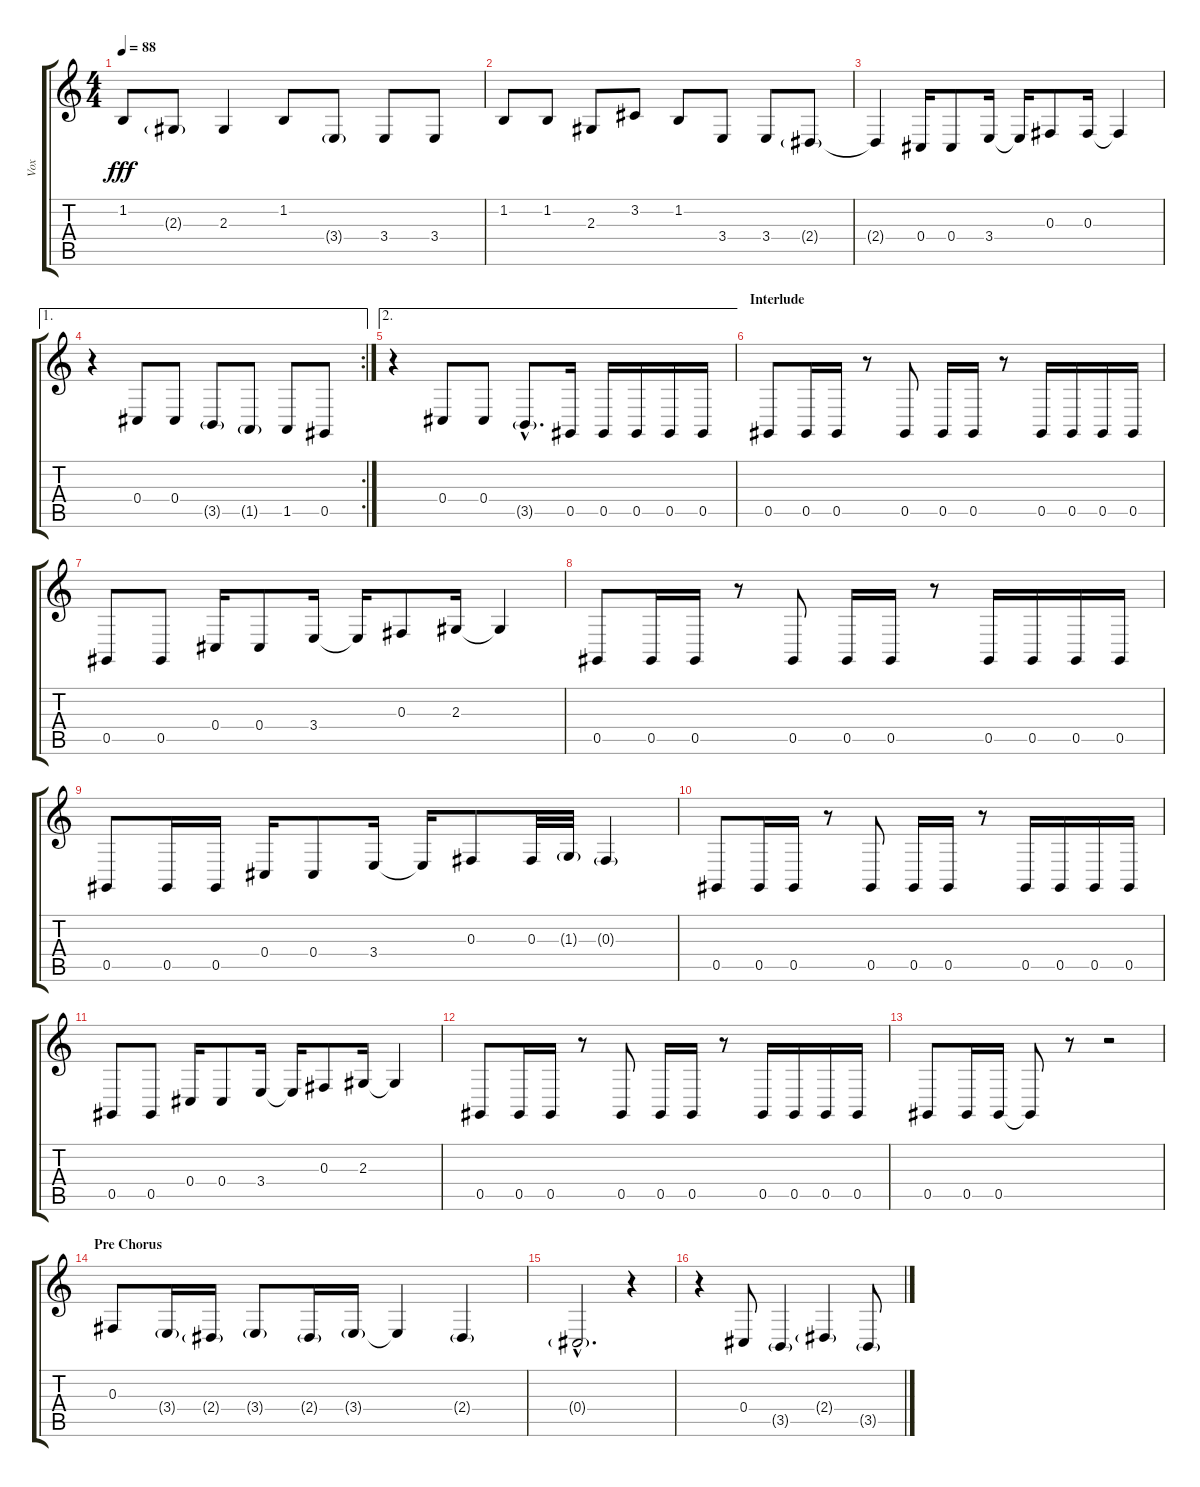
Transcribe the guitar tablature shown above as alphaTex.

\track ("Vox" "Vox") {instrument accordion}
\staff {score tabs}
\tuning (Eb4 Bb3 Gb3 Db3 Ab2 Db2) {hide}
\ts (4 4)
\tempo 88
\clef g2
\ks c
1.2.8{dy fff} 2.3{g}.8 2.3.4 1.2.8 3.4{g}.8 3.4.8 3.4.8 |
1.2.8 1.2.8 2.3.8 3.2.8 1.2.8 3.4.8 3.4.8 2.4{g}.8 |
2.4{t}.4 0.4.16 0.4.8 3.4.16 3.4{t}.16 0.3.8 0.3.16 0.3{t}.4 |
\ae 1
\rc 2
r.4 0.4.8 0.4.8 3.5{g}.8 1.5{g}.8 1.5.8 0.5.8 |
\ae 2
r.4 0.4.8 0.4.8 3.5{g hac}.8{d} 0.5.16 0.5.16 0.5.16 0.5.16 0.5.16 |
\section ("" "Interlude")
0.5.8 0.5.16 0.5.16 r.8 0.5.8 0.5.16 0.5.16 r.8 0.5.16 0.5.16 0.5.16 0.5.16 |
0.5.8 0.5.8 0.4.16 0.4.8 3.4.16 3.4{t}.16 0.3.8 2.3.16 2.3{t}.4 |
0.5.8 0.5.16 0.5.16 r.8 0.5.8 0.5.16 0.5.16 r.8 0.5.16 0.5.16 0.5.16 0.5.16 |
0.5.8 0.5.16 0.5.16 0.4.16 0.4.8 3.4.16 3.4{t}.16 0.3.8 0.3.32 1.3{g}.32 0.3{g}.4 |
0.5.8 0.5.16 0.5.16 r.8 0.5.8 0.5.16 0.5.16 r.8 0.5.16 0.5.16 0.5.16 0.5.16 |
0.5.8 0.5.8 0.4.16 0.4.8 3.4.16 3.4{t}.16 0.3.8 2.3.16 2.3{t}.4 |
0.5.8 0.5.16 0.5.16 r.8 0.5.8 0.5.16 0.5.16 r.8 0.5.16 0.5.16 0.5.16 0.5.16 |
0.5.8 0.5.16 0.5.16 0.5{t}.8 r.8 r.2 |
\section ("" "Pre Chorus")
0.3.8 3.4{g}.16 2.4{g}.16 3.4{g}.8 2.4{g}.16 3.4{g}.16 3.4{t}.4 2.4{g}.4 |
0.4{g hac}.2{d} r.4 |
r.4 0.4.8 3.5{g}.4 2.4{g}.4 3.5{g}.8
